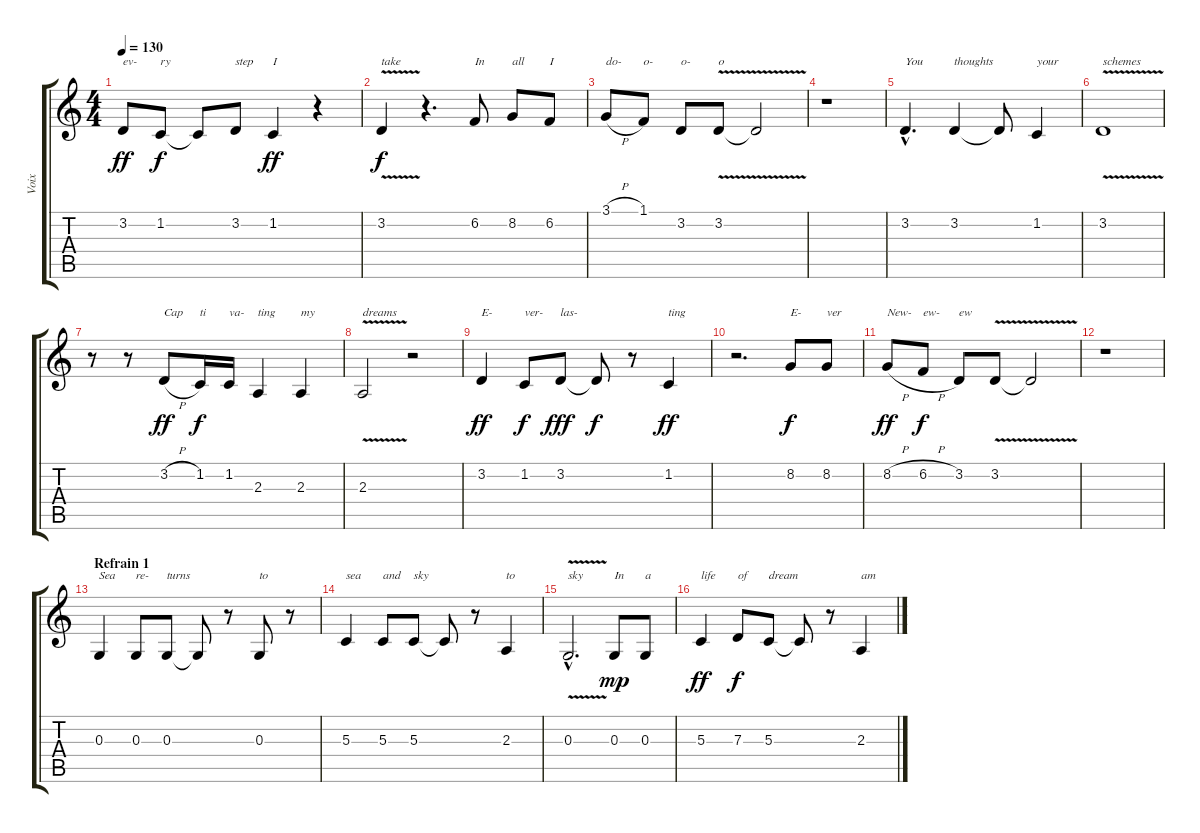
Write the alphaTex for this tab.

\track ("Voix" "Voix") {instrument clarinet}
\staff {score tabs}
\tuning (E4 B3 G3 D3 A2 E2) {hide}
\ts (4 4)
\tempo 130
\clef g2
\ks c
3.2.8{txt "ev-" dy ff} 1.2.8{txt "ry" dy f} 1.2{t}.8 3.2.8{txt "step"} 1.2.4{txt "I" dy ff} r.4 |
3.2{v}.4{txt "take" dy f} r.4{d} 6.2.8{txt "In"} 8.2.8{txt "all"} 6.2.8{txt "I"} |
3.1{h}.8{txt "do-"} 1.1.8{txt "o-"} 3.2.8{txt "o-"} 3.2{v}.8{txt "o"} 3.2{t}.2 |
r.1 |
3.2{hac}.4{d txt "You"} 3.2.4{txt "thoughts"} 3.2{t}.8 1.2.4{txt "your"} |
3.2{v}.1{txt "schemes"} |
r.8 r.8 3.2{h}.8{txt "Cap" dy ff} 1.2.16{txt "ti" dy f} 1.2.16{txt "va-"} 2.3.4{txt "ting"} 2.3.4{txt "my"} |
2.3{v}.2{txt "dreams"} r.2 |
3.2.4{txt "E-" dy ff} 1.2.8{txt "ver-" dy f} 3.2.8{txt "las-" dy fff} 3.2{t}.8{dy f} r.8 1.2.4{txt "ting" dy ff} |
r.2{d} 8.2.8{txt "E-" dy f} 8.2.8{txt "ver"} |
8.2{h}.8{txt "New-" dy ff} 6.2{h}.8{txt "ew-" dy f} 3.2.8{txt "ew"} 3.2{v}.8 3.2{t}.2 |
r.1 |
\section ("" "Refrain 1")
0.3.4{txt "Sea"} 0.3.8{txt "re-"} 0.3.8{txt "turns"} 0.3{t}.8 r.8 0.3.8{txt "to"} r.8 |
5.3.4{txt "sea"} 5.3.8{txt "and"} 5.3.8{txt "sky"} 5.3{t}.8 r.8 2.3.4{txt "to"} |
0.3{v hac}.2{d txt "sky"} 0.3.8{txt "In" dy mp} 0.3.8{txt "a"} |
5.3.4{txt "life" dy ff} 7.3.8{txt "of" dy f} 5.3.8{txt "dream"} 5.3{t}.8 r.8 2.3.4{txt "am"}
